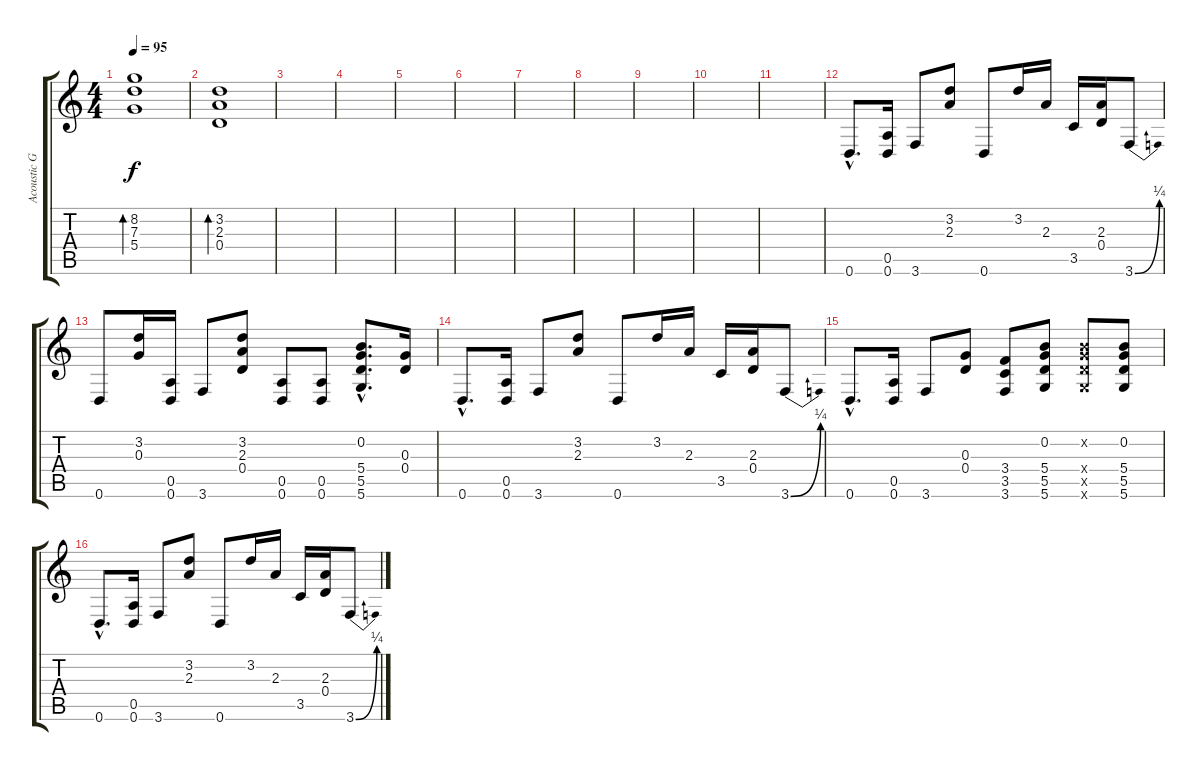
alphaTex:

\track ("Acoustic Guitar" "Acoustic G") {instrument acousticguitarsteel}
\staff {score tabs}
\tuning (E4 B3 G3 D3 A2 D2) {hide}
\ts (4 4)
\tempo 95
\clef g2
\ks c
(8.2 7.3 5.4).1{bd 480 dy f} |
(3.2 2.3 0.4).1{bd 480} |
|
|
|
|
|
|
|
|
|
0.6{hac}.8{d} (0.5 0.6).16 3.6.8 (3.2 2.3).8 0.6.8 3.2.16 2.3.16 3.5.16 (2.3 0.4).16 3.6{be (bend 0 0 60 1)}.8 |
0.6.8 (3.2 0.3).16 (0.5 0.6).16 3.6.8 (3.2 2.3 0.4).8 (0.5 0.6).8 (0.5 0.6).8 (0.2{hac} 5.4{hac} 5.5{hac} 5.6{hac}).8{d} (0.3 0.4).16 |
0.6{hac}.8{d} (0.5 0.6).16 3.6.8 (3.2 2.3).8 0.6.8 3.2.16 2.3.16 3.5.16 (2.3 0.4).16 3.6{be (bend 0 0 60 1)}.8 |
0.6{hac}.8{d} (0.5 0.6).16 3.6.8 (0.3 0.4).8 (3.4 3.5 3.6).8 (0.2 5.4 5.5 5.6).8 (0.2{x} 5.4{x} 5.5{x} 5.6{x}).8 (0.2 5.4 5.5 5.6).8 |
0.6{hac}.8{d} (0.5 0.6).16 3.6.8 (3.2 2.3).8 0.6.8 3.2.16 2.3.16 3.5.16 (2.3 0.4).16 3.6{be (bend 0 0 60 1)}.8
